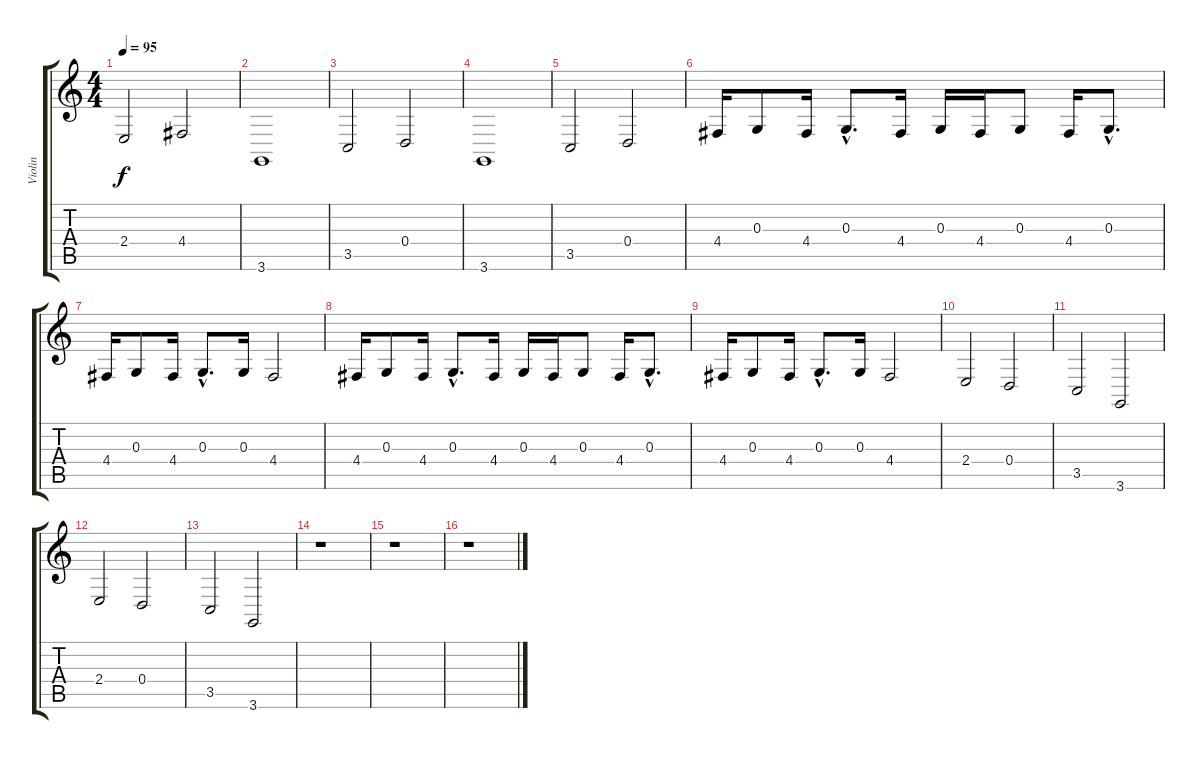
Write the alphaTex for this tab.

\track ("Violin" "Violin") {instrument stringensemble2}
\staff {score tabs}
\tuning (E4 B3 G3 D3 A2 E2) {hide}
\ts (4 4)
\tempo 95
\clef g2
\ks c
2.4.2{dy f} 4.4.2 |
3.6.1 |
3.5.2 0.4.2 |
3.6.1 |
3.5.2 0.4.2 |
4.4.16 0.3.8 4.4.16 0.3{hac}.8{d} 4.4.16 0.3.16 4.4.16 0.3.8 4.4.16 0.3{hac}.8{d} |
4.4.16 0.3.8 4.4.16 0.3{hac}.8{d} 0.3.16 4.4.2 |
4.4.16 0.3.8 4.4.16 0.3{hac}.8{d} 4.4.16 0.3.16 4.4.16 0.3.8 4.4.16 0.3{hac}.8{d} |
4.4.16 0.3.8 4.4.16 0.3{hac}.8{d} 0.3.16 4.4.2 |
2.4.2 0.4.2 |
3.5.2 3.6.2 |
2.4.2 0.4.2 |
3.5.2 3.6.2 |
r.1 |
r.1 |
r.1
